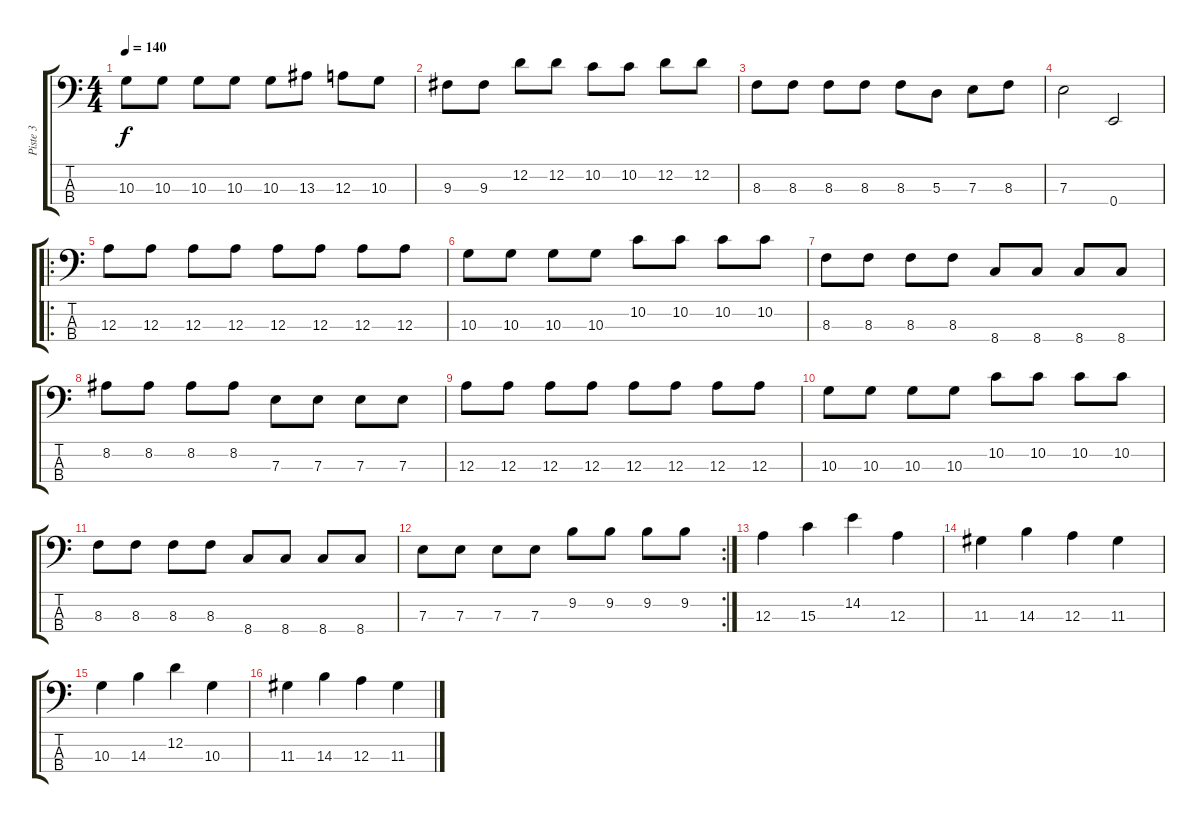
\track ("Piste 3" "Piste 3") {instrument electricbassfinger}
\staff {score tabs}
\tuning (G2 D2 A1 E1) {hide}
\ts (4 4)
\tempo 140
\clef f4
\ks c
10.3.8{dy f} 10.3.8 10.3.8 10.3.8 10.3.8 13.3.8 12.3.8 10.3.8 |
9.3.8 9.3.8 12.2.8 12.2.8 10.2.8 10.2.8 12.2.8 12.2.8 |
8.3.8 8.3.8 8.3.8 8.3.8 8.3.8 5.3.8 7.3.8 8.3.8 |
7.3.2 0.4.2 |
\ro
12.3.8 12.3.8 12.3.8 12.3.8 12.3.8 12.3.8 12.3.8 12.3.8 |
10.3.8 10.3.8 10.3.8 10.3.8 10.2.8 10.2.8 10.2.8 10.2.8 |
8.3.8 8.3.8 8.3.8 8.3.8 8.4.8 8.4.8 8.4.8 8.4.8 |
8.2.8 8.2.8 8.2.8 8.2.8 7.3.8 7.3.8 7.3.8 7.3.8 |
12.3.8 12.3.8 12.3.8 12.3.8 12.3.8 12.3.8 12.3.8 12.3.8 |
10.3.8 10.3.8 10.3.8 10.3.8 10.2.8 10.2.8 10.2.8 10.2.8 |
8.3.8 8.3.8 8.3.8 8.3.8 8.4.8 8.4.8 8.4.8 8.4.8 |
\rc 2
7.3.8 7.3.8 7.3.8 7.3.8 9.2.8 9.2.8 9.2.8 9.2.8 |
12.3.4 15.3.4 14.2.4 12.3.4 |
11.3.4 14.3.4 12.3.4 11.3.4 |
10.3.4 14.3.4 12.2.4 10.3.4 |
11.3.4 14.3.4 12.3.4 11.3.4
